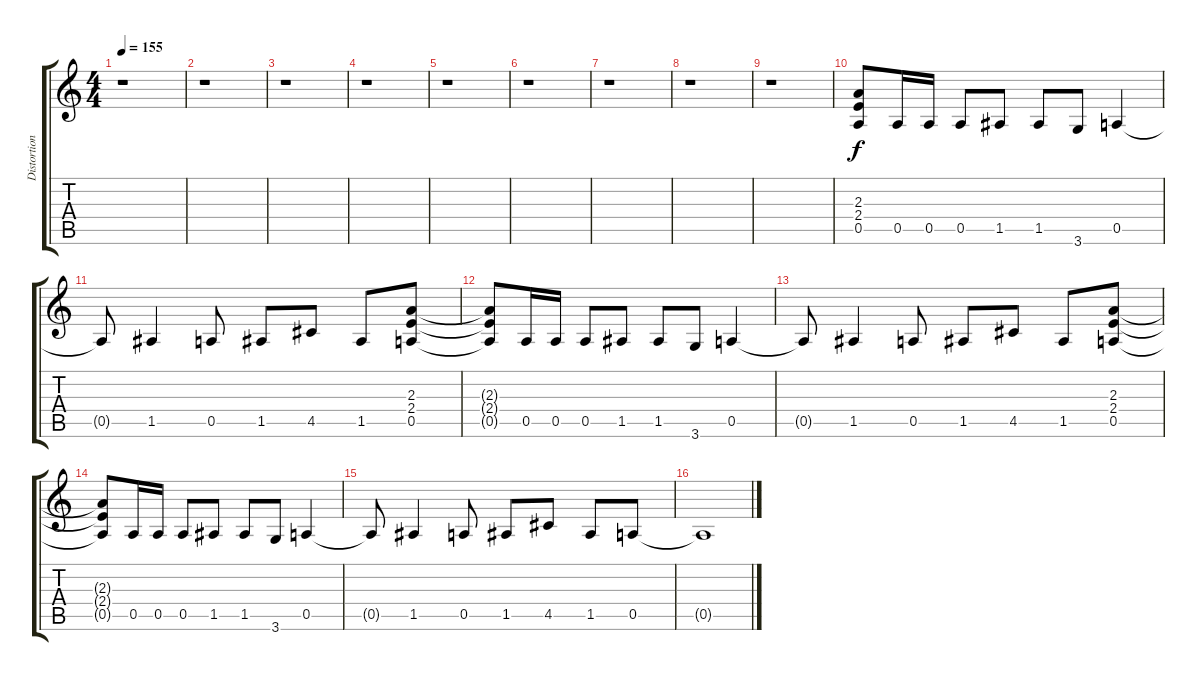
\track ("Distortion Guitar" "Distortion") {instrument distortionguitar}
\staff {score tabs}
\tuning (E4 B3 G3 D3 A2 E2) {hide}
\ts (4 4)
\tempo 155
\clef g2
\ks c
r.1{dy f} |
r.1 |
r.1 |
r.1 |
r.1 |
r.1 |
r.1 |
r.1 |
r.1 |
(2.3 2.4 0.5).8{instrument distortionguitar} 0.5.16 0.5.16 0.5.8 1.5.8 1.5.8 3.6.8 0.5.4 |
0.5{t}.8 1.5.4 0.5.8 1.5.8 4.5.8 1.5.8 (2.3 2.4 0.5).8 |
(2.3{t} 2.4{t} 0.5{t}).8 0.5.16 0.5.16 0.5.8 1.5.8 1.5.8 3.6.8 0.5.4 |
0.5{t}.8 1.5.4 0.5.8 1.5.8 4.5.8 1.5.8 (2.3 2.4 0.5).8 |
(2.3{t} 2.4{t} 0.5{t}).8 0.5.16 0.5.16 0.5.8 1.5.8 1.5.8 3.6.8 0.5.4 |
0.5{t}.8 1.5.4 0.5.8 1.5.8 4.5.8 1.5.8 0.5.8 |
0.5{t}.1
